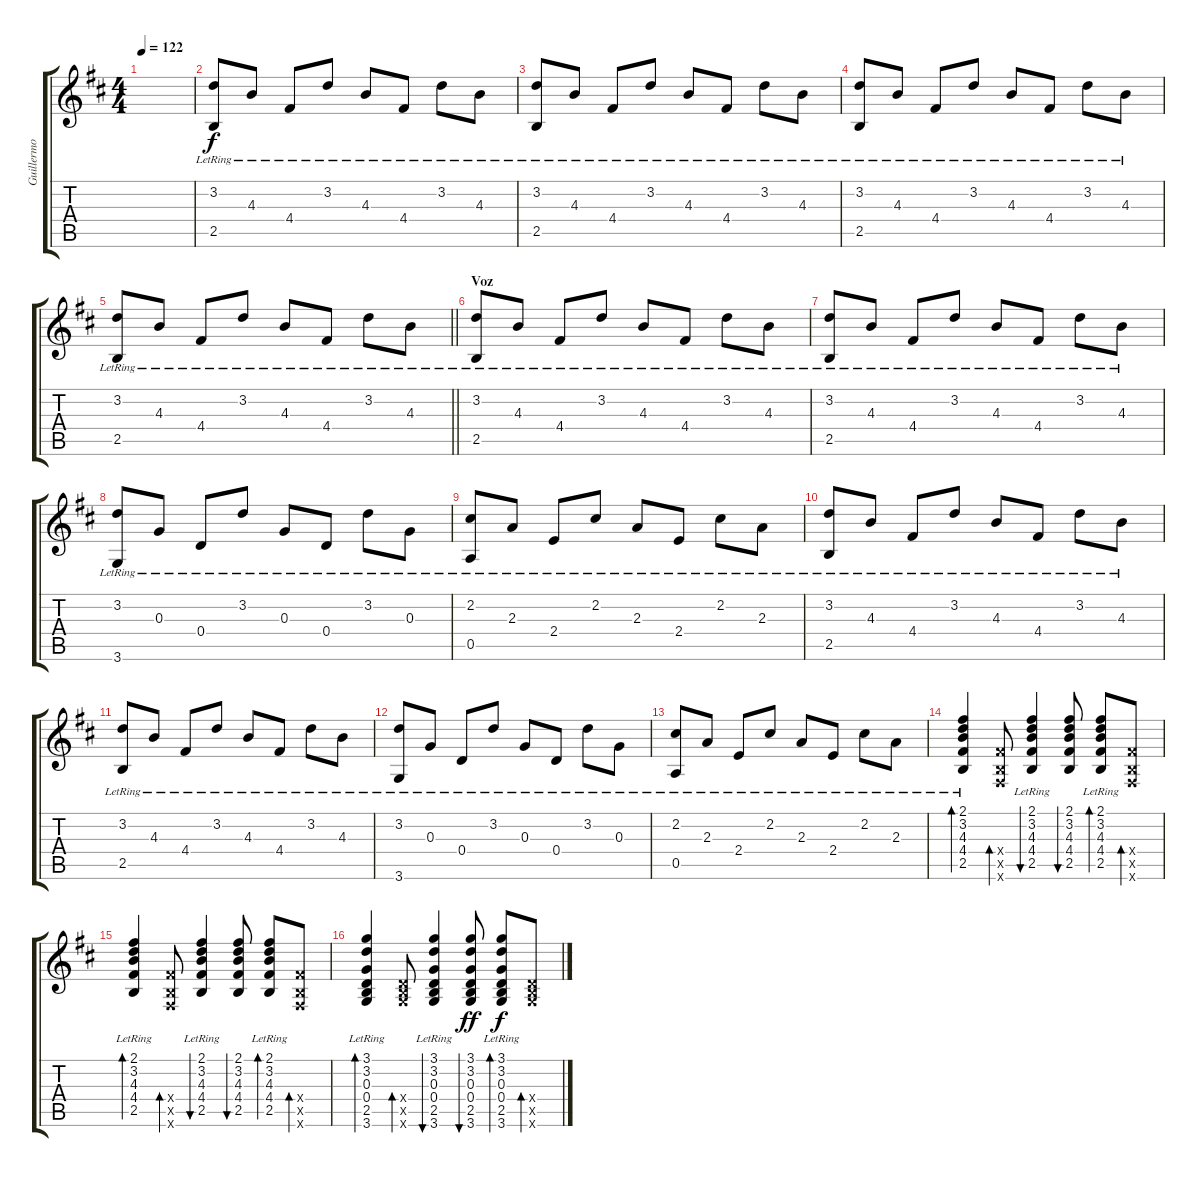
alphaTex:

\track ("Guillermo Moreira" "Guillermo ") {instrument acousticguitarsteel}
\staff {score tabs}
\tuning (E4 B3 G3 D3 A2 E2) {hide}
\ts (4 4)
\tempo 122
\clef g2
\ks d
|
(3.2{lr} 2.5{lr}).8 4.3{lr}.8 4.4{lr}.8 3.2{lr}.8 4.3{lr}.8 4.4{lr}.8 3.2{lr}.8 4.3{lr}.8 |
(3.2{lr} 2.5{lr}).8 4.3{lr}.8 4.4{lr}.8 3.2{lr}.8 4.3{lr}.8 4.4{lr}.8 3.2{lr}.8 4.3{lr}.8 |
(3.2{lr} 2.5{lr}).8 4.3{lr}.8 4.4{lr}.8 3.2{lr}.8 4.3{lr}.8 4.4{lr}.8 3.2{lr}.8 4.3{lr}.8 |
\barLineRight lightlight
(3.2{lr} 2.5{lr}).8 4.3{lr}.8 4.4{lr}.8 3.2{lr}.8 4.3{lr}.8 4.4{lr}.8 3.2{lr}.8 4.3{lr}.8 |
\section ("" "Voz")
(3.2{lr} 2.5{lr}).8 4.3{lr}.8 4.4{lr}.8 3.2{lr}.8 4.3{lr}.8 4.4{lr}.8 3.2{lr}.8 4.3{lr}.8 |
(3.2{lr} 2.5{lr}).8 4.3{lr}.8 4.4{lr}.8 3.2{lr}.8 4.3{lr}.8 4.4{lr}.8 3.2{lr}.8 4.3{lr}.8 |
(3.2{lr} 3.6{lr}).8 0.3{lr}.8 0.4{lr}.8 3.2{lr}.8 0.3{lr}.8 0.4{lr}.8 3.2{lr}.8 0.3{lr}.8 |
(2.2{lr} 0.5{lr}).8 2.3{lr}.8 2.4{lr}.8 2.2{lr}.8 2.3{lr}.8 2.4{lr}.8 2.2{lr}.8 2.3{lr}.8 |
(3.2{lr} 2.5{lr}).8 4.3{lr}.8 4.4{lr}.8 3.2{lr}.8 4.3{lr}.8 4.4{lr}.8 3.2{lr}.8 4.3{lr}.8 |
(3.2{lr} 2.5{lr}).8 4.3{lr}.8 4.4{lr}.8 3.2{lr}.8 4.3{lr}.8 4.4{lr}.8 3.2{lr}.8 4.3{lr}.8 |
(3.2{lr} 3.6{lr}).8 0.3{lr}.8 0.4{lr}.8 3.2{lr}.8 0.3{lr}.8 0.4{lr}.8 3.2{lr}.8 0.3{lr}.8 |
(2.2{lr} 0.5{lr}).8 2.3{lr}.8 2.4{lr}.8 2.2{lr}.8 2.3{lr}.8 2.4{lr}.8 2.2{lr}.8 2.3{lr}.8 |
(2.1{lr} 3.2{lr} 4.3{lr} 4.4{lr} 2.5{lr}).4{bd 60} (4.4{x} 2.5{x} 2.6{x}).8{bd 60} (2.1{lr} 3.2{lr} 4.3{lr} 4.4{lr} 2.5{lr}).4{bu 60} (2.1 3.2 4.3 4.4 2.5).8{bu 30} (2.1{lr} 3.2{lr} 4.3{lr} 4.4{lr} 2.5{lr}).8{bd 60} (4.4{x} 2.5{x} 2.6{x}).8{bd 60} |
(2.1{lr} 3.2{lr} 4.3{lr} 4.4{lr} 2.5{lr}).4{bd 60} (4.4{x} 2.5{x} 2.6{x}).8{bd 60} (2.1{lr} 3.2{lr} 4.3{lr} 4.4{lr} 2.5{lr}).4{bu 60} (2.1 3.2 4.3 4.4 2.5).8{bu 30} (2.1{lr} 3.2{lr} 4.3{lr} 4.4{lr} 2.5{lr}).8{bd 60} (4.4{x} 2.5{x} 2.6{x}).8{bd 60} |
(3.1{lr} 3.2{lr} 0.3{lr} 0.4{lr} 2.5{lr} 3.6{lr}).4{bd 60} (0.4{x} 2.5{x} 3.6{x}).8{bd 30} (3.1{lr} 3.2{lr} 0.3{lr} 0.4{lr} 2.5{lr} 3.6{lr}).4{bu 30} (3.1 3.2 0.3 0.4 2.5 3.6).8{bu 30 dy ff} (3.1{lr} 3.2{lr} 0.3{lr} 0.4{lr} 2.5{lr} 3.6{lr}).8{bd 60 dy f} (0.4{x} 2.5{x} 3.6{x}).8{bd 30}
